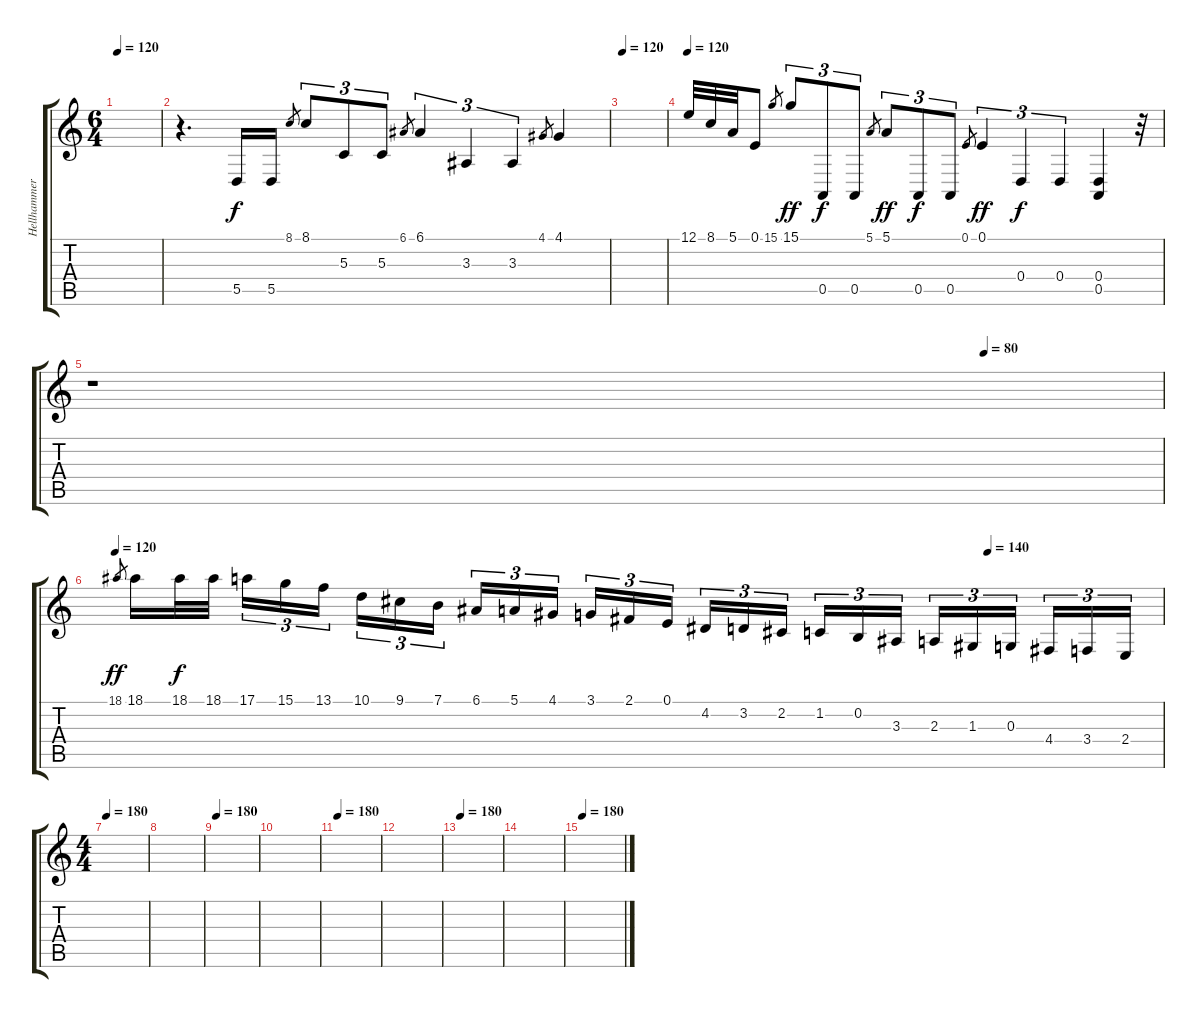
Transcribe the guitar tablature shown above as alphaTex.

\track ("Hellhammer" "Hellhammer") {instrument taikodrum}
\staff {score tabs}
\tuning (E4 B3 G3 D3 A2 E2) {hide}
\ts (6 4)
\tempo 120
\clef g2
\ks c
|
r.4{d} 5.5.16{dy f} 5.5.16 8.1.8{gr} 8.1.8{tu (3 2)} 5.3.8{tu (3 2)} 5.3.8{tu (3 2)} 6.1.8{gr} 6.1.4{tu (3 2)} 3.3.4{tu (3 2)} 3.3.4{tu (3 2)} 4.1.8{gr} 4.1.4 |
\tempo 120
|
\tempo 120
12.1.32 8.1.32 5.1.32 0.1.8 15.1.8{gr} 15.1.8{tu (3 2) dy ff} 0.5.8{tu (3 2) dy f} 0.5.8{tu (3 2)} 5.1.8{gr} 5.1.8{tu (3 2) dy ff} 0.5.8{tu (3 2) dy f} 0.5.8{tu (3 2)} 0.1.8{gr} 0.1.4{tu (3 2) dy ff} 0.4.4{tu (3 2) dy f} 0.4.4{tu (3 2)} (0.4 0.5).4 r.32 |
\tempo (80 0.8333333333333334)
r.1 |
\tempo 120
\tempo (140 0.8333333333333334)
18.1.8{gr dy ff} 18.1.16 18.1.32{dy f} 18.1.32 17.1.16{tu (3 2)} 15.1.16{tu (3 2)} 13.1.16{tu (3 2)} 10.1.16{tu (3 2)} 9.1.16{tu (3 2)} 7.1.16{tu (3 2)} 6.1.16{tu (3 2)} 5.1.16{tu (3 2)} 4.1.16{tu (3 2)} 3.1.16{tu (3 2)} 2.1.16{tu (3 2)} 0.1.16{tu (3 2)} 4.2.16{tu (3 2)} 3.2.16{tu (3 2)} 2.2.16{tu (3 2)} 1.2.16{tu (3 2)} 0.2.16{tu (3 2)} 3.3.16{tu (3 2)} 2.3.16{tu (3 2)} 1.3.16{tu (3 2)} 0.3.16{tu (3 2)} 4.4.16{tu (3 2)} 3.4.16{tu (3 2)} 2.4.16{tu (3 2)} |
\ts (4 4)
\tempo 180
|
|
\tempo 180
|
|
\tempo 180
|
|
\tempo 180
|
|
\tempo 180
